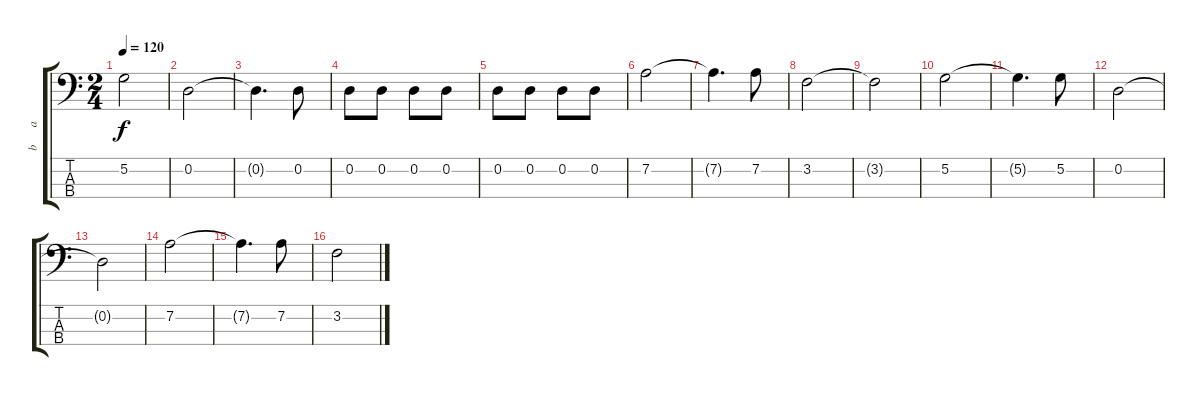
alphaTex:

\track ("b      a       s      s" "b      a  ") {instrument electricbassfinger}
\staff {score tabs}
\tuning (G2 D2 A1 E1) {hide}
\ts (2 4)
\tempo 120
\clef f4
\ks c
5.2.2{dy f} |
0.2.2 |
0.2{t}.4{d} 0.2.8 |
0.2.8 0.2.8 0.2.8 0.2.8 |
0.2.8 0.2.8 0.2.8 0.2.8 |
7.2.2 |
7.2{t}.4{d} 7.2.8 |
3.2.2 |
3.2{t}.2 |
5.2.2 |
5.2{t}.4{d} 5.2.8 |
0.2.2 |
0.2{t}.2 |
7.2.2 |
7.2{t}.4{d} 7.2.8 |
3.2.2
